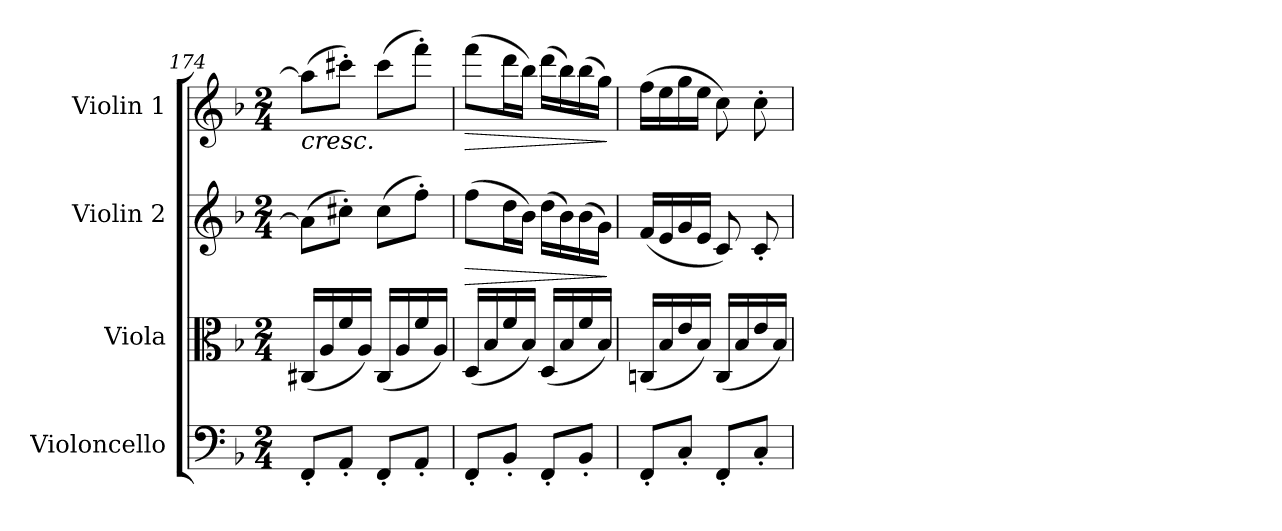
**kern	**kern	**kern	**dynam	**kern	**dynam
*part4	*part3	*part2	*part2	*part1	*part1
*staff4	*staff3	*staff2	*staff2	*staff1	*staff1
*I"Violoncello	*I"Viola	*I"Violin 2	*	*I"Violin 1	*
*I'Vc	*I'Vla	*I'Vln	*	*I'Vln	*
*clefF4	*clefC3	*clefG2	*	*clefG2	*
*k[b-]	*k[b-]	*k[b-]	*	*k[b-]	*
*M2/4	*M2/4	*M2/4	*	*M2/4	*
=174	=174	=174	=174	=174	=174
!	!	!	!	!	!LO:HP:b
8FF'/L	(16C#X/LL	(8a\L]	.	(8aa\L]	<
.	16A/	.	.	.	.
8AA'/J	16f/	8cc#X'\J)	.	8ccc#X'\J)	.
.	16A/JJ)	.	.	.	.
8FF'/L	(16C#/LL	(8cc#\L	.	(8ccc#\L	.
.	16A/	.	.	.	.
8AA'/J	16f/	8ff'\J)	.	8fff'\J)	.
.	16A/JJ)	.	.	.	.
=175	=175	=175	=175	=175	=175
!	!	!	!LO:HP:b	!	!LO:HP:b
8FF'/L	(16D/LL	(8ff\L	>	(8fff\L	>
.	16B-/	.	.	.	.
8BB-'/J	16f/	16dd\L	.	16ddd\L	.
.	16B-/JJ)	16b-\JJ)	.	16bb-\JJ)	.
8FF'/L	(16D/LL	(16dd\LL	.	(16ddd\LL	[
.	16B-/	16b-\)	.	16bb-\)	.
8BB-'/J	16f/	(16b-\	.	(16bb-\	.
.	16B-/JJ)	16g\JJ)	.	16gg\JJ)	.
.	.	.	]	.	]
=176	=176	=176	=176	=176	=176
8FF'/L	(16Cn/LL	(16f/LL	.	(16ff\LL	.
.	16B-/	16e/	.	16ee\	.
8C'/J	16e/	16g/	.	16gg\	.
.	16B-/JJ)	16e/JJ	.	16ee\JJ	.
8FF'/L	(16C/LL	8c/)	.	8cc\)	.
.	16B-/	.	.	.	.
8C'/J	16e/	8c'/	.	8cc'\	.
.	16B-/JJ)	.	.	.	.
=	=	=	=	=	=
*-	*-	*-	*-	*-	*-
